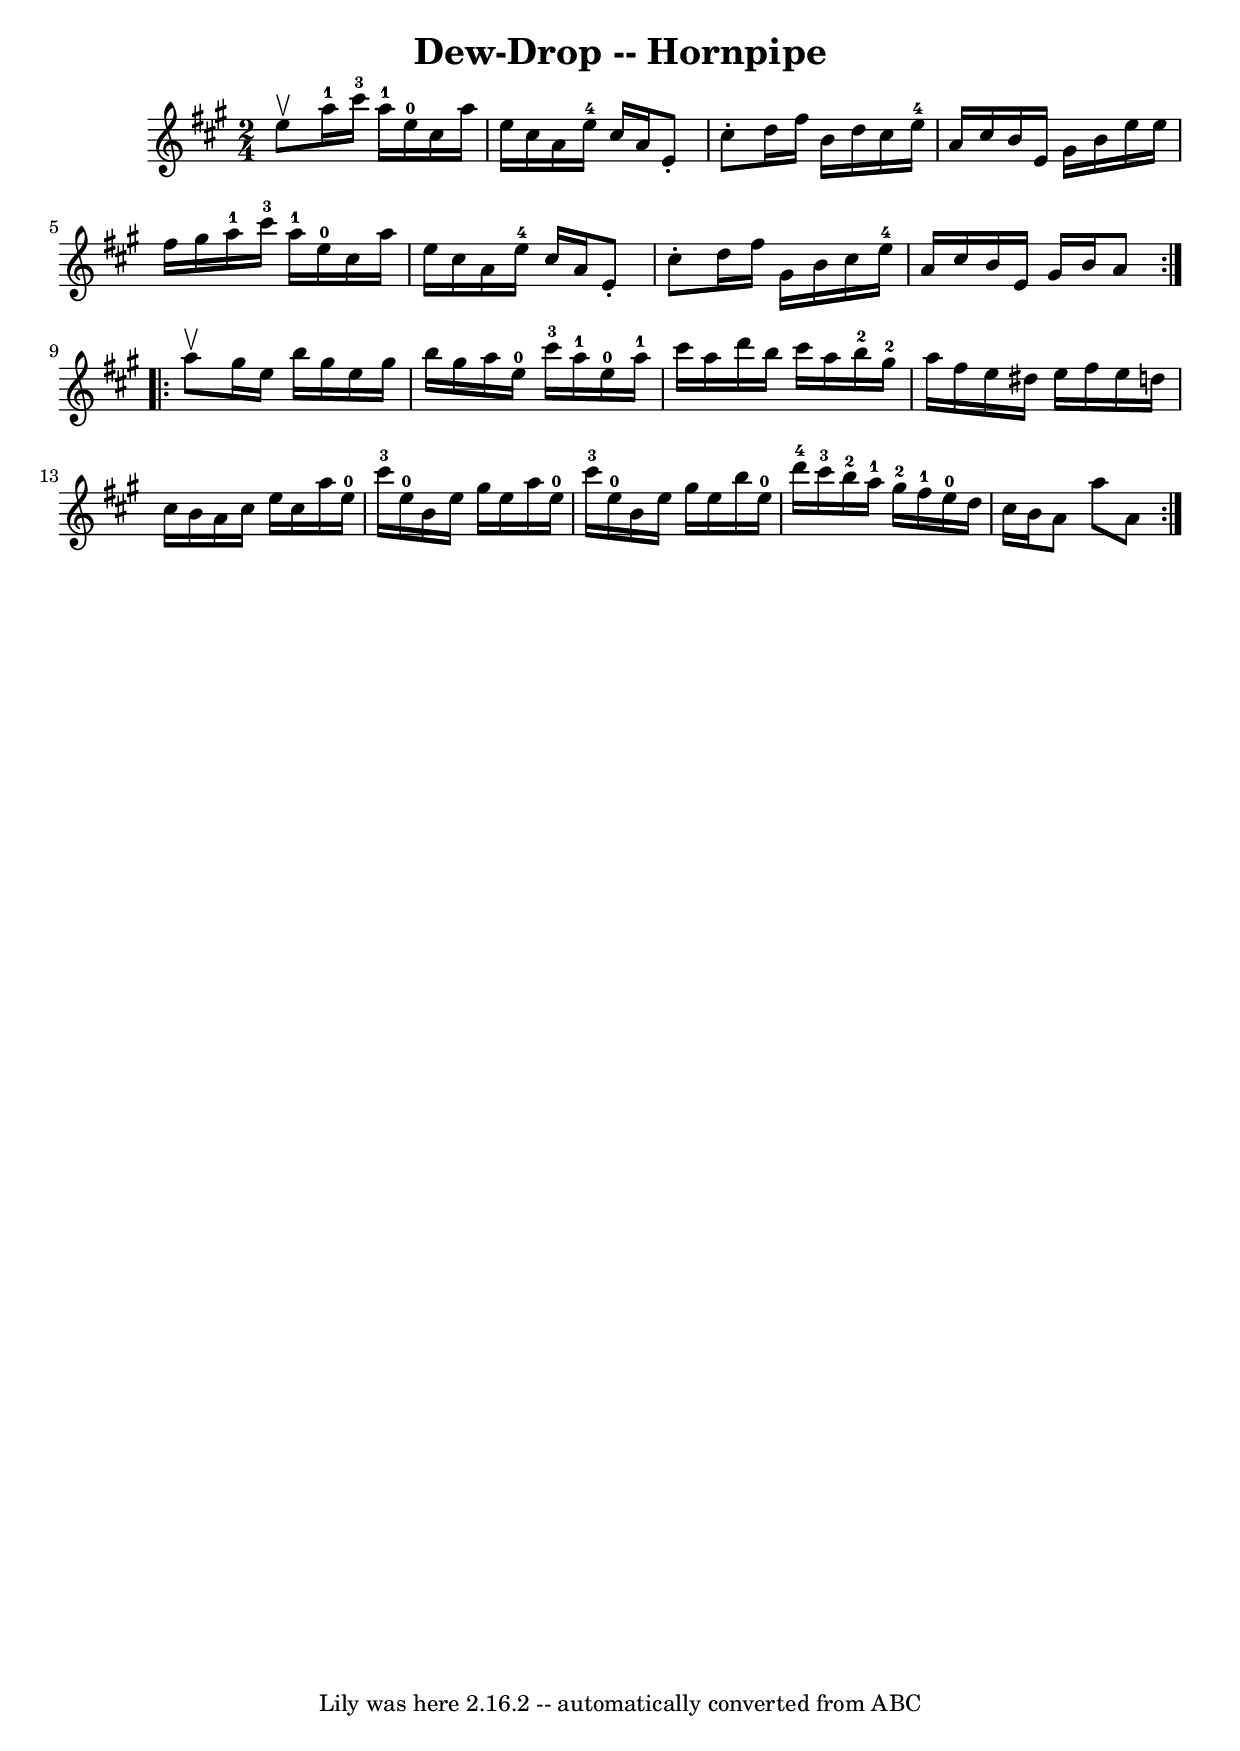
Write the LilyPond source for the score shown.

\version "2.16.2"
\include "Mammoth.ily"
\header {
  %% book = "Ryan's Mammoth Collection of Fiddle Tunes"
  crossRefNumber = "1"
  footnotes = ""
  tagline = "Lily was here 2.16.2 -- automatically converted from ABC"
  title = "Dew-Drop -- Hornpipe"

}
voicedefault =  {



  \repeat volta 2 {

    \time 2/4 
    \key a \major
    e''8^\upbow   |
    a''16-1 cis'''16-3 a''16-1 e''16-0 cis''16 a''16 e''16 cis''16    
    |
    a'16 e''16-4 cis''16 a'16 e'8-. cis''8-.   
    |
    d''16 fis''16 b'16 d''16 cis''16 e''16-4 a'16    
    cis''16    |
    b'16 e'16 gis'16 b'16 e''16 e''16    
    fis''16 gis''16    |
    a''16-1 cis'''16-3 a''16-1   
    e''16-0 cis''16 a''16 e''16 cis''16    |
    a'16 e''16-4 cis''16 a'16 e'8-. cis''8-.   |
    d''16 fis''16    
    gis'16 b'16 cis''16 e''16-4 a'16 cis''16    |
    b'16    
    e'16 gis'16 b'16 a'8    
  }     
  \repeat volta 2 {
    a''8^\upbow   
    |
    gis''16 e''16 b''16 gis''16 e''16 gis''16 b''16    
    gis''16    |
    a''16 e''16-0 cis'''16-3 a''16-1     
    e''16-0 a''16-1 cis'''16 a''16    |
    d'''16 b''16    
    cis'''16 a''16 b''16-2 gis''16-2 a''16 fis''16    |
    
    e''16 dis''16 e''16 fis''16 e''16 d''!16 cis''16 b'16  
    |
    a'16 cis''16 e''16 cis''16 a''16 e''16-0   
    cis'''16-3 e''16-0   |
    b'16 e''16 gis''16 e''16    
    a''16 e''16-0 cis'''16-3 e''16-0   |
    b'16 e''16    
    gis''16 e''16 b''16 e''16-0 d'''16-4 cis'''16-3   
    |
    b''16-2 a''16-1 gis''16-2 fis''16-1     
    e''16-0 d''16 cis''16 b'16    |
    a'8 a''8 a'8    
  }   

}

\score{
  <<

    \context Staff="default"
    {
      \voicedefault 
      
    }

  >>
  \layout {
    
  }
  \midi {
  }

}
